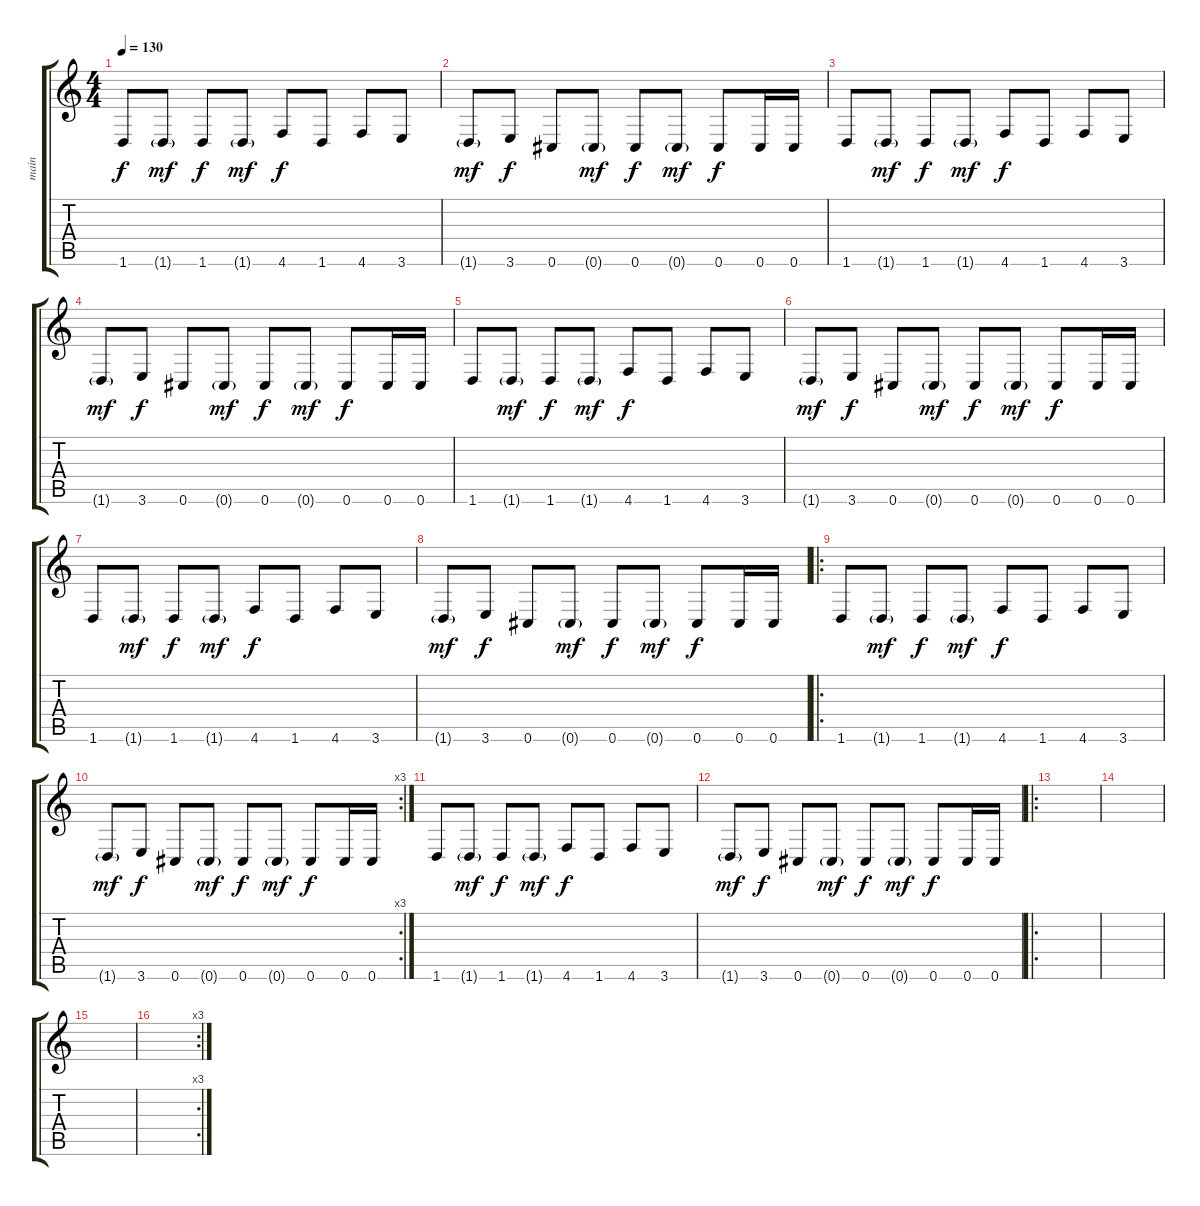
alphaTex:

\track ("main" "main") {instrument electricguitarclean}
\staff {score tabs}
\tuning (Eb4 Bb3 Gb3 Db3 Ab2 Db2) {hide}
\ts (4 4)
\tempo 130
\clef g2
\ks c
1.6.8{dy f} 1.6{g}.8{dy mf} 1.6.8{dy f} 1.6{g}.8{dy mf} 4.6.8{dy f} 1.6.8 4.6.8 3.6.8 |
1.6{g}.8{dy mf} 3.6.8{dy f} 0.6.8 0.6{g}.8{dy mf} 0.6.8{dy f} 0.6{g}.8{dy mf} 0.6.8{dy f} 0.6.16 0.6.16 |
1.6.8 1.6{g}.8{dy mf} 1.6.8{dy f} 1.6{g}.8{dy mf} 4.6.8{dy f} 1.6.8 4.6.8 3.6.8 |
1.6{g}.8{dy mf} 3.6.8{dy f} 0.6.8 0.6{g}.8{dy mf} 0.6.8{dy f} 0.6{g}.8{dy mf} 0.6.8{dy f} 0.6.16 0.6.16 |
1.6.8 1.6{g}.8{dy mf} 1.6.8{dy f} 1.6{g}.8{dy mf} 4.6.8{dy f} 1.6.8 4.6.8 3.6.8 |
1.6{g}.8{dy mf} 3.6.8{dy f} 0.6.8 0.6{g}.8{dy mf} 0.6.8{dy f} 0.6{g}.8{dy mf} 0.6.8{dy f} 0.6.16 0.6.16 |
1.6.8 1.6{g}.8{dy mf} 1.6.8{dy f} 1.6{g}.8{dy mf} 4.6.8{dy f} 1.6.8 4.6.8 3.6.8 |
1.6{g}.8{dy mf} 3.6.8{dy f} 0.6.8 0.6{g}.8{dy mf} 0.6.8{dy f} 0.6{g}.8{dy mf} 0.6.8{dy f} 0.6.16 0.6.16 |
\ro
1.6.8 1.6{g}.8{dy mf} 1.6.8{dy f} 1.6{g}.8{dy mf} 4.6.8{dy f} 1.6.8 4.6.8 3.6.8 |
\rc 3
1.6{g}.8{dy mf} 3.6.8{dy f} 0.6.8 0.6{g}.8{dy mf} 0.6.8{dy f} 0.6{g}.8{dy mf} 0.6.8{dy f} 0.6.16 0.6.16 |
1.6.8 1.6{g}.8{dy mf} 1.6.8{dy f} 1.6{g}.8{dy mf} 4.6.8{dy f} 1.6.8 4.6.8 3.6.8 |
1.6{g}.8{dy mf} 3.6.8{dy f} 0.6.8 0.6{g}.8{dy mf} 0.6.8{dy f} 0.6{g}.8{dy mf} 0.6.8{dy f} 0.6.16 0.6.16 |
\ro
|
|
|
\rc 3
